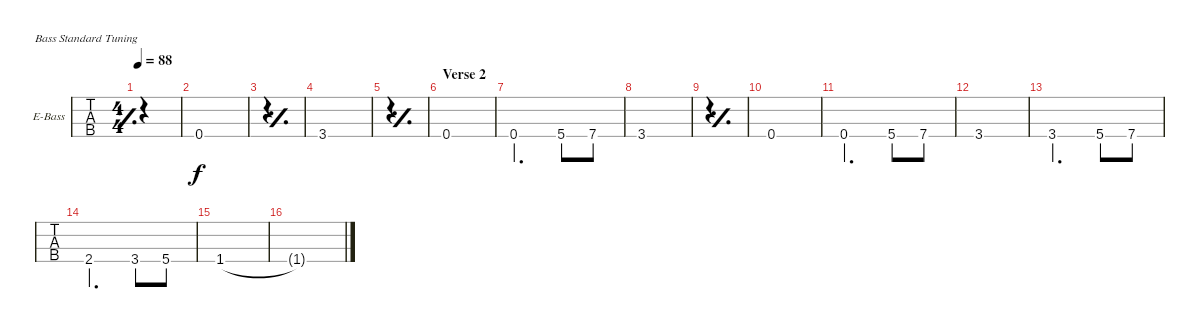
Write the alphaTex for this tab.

\defaultSystemsLayout 4
\bracketExtendMode groupsimilarinstruments
\firstSystemTrackNameOrientation horizontal
\otherSystemsTrackNameOrientation horizontal
\track ("Bass" "E-Bass") {instrument electricbassfinger}
\staff {tabs}
\tuning (G2 D2 A1 E1)
\ts (4 4)
\tempo 88
\clef f4
\simile simple
\ks c
|
0.4.1 |
\simile simple
|
\simile none
3.4.1 |
\simile simple
|
\section ("" "Verse 2")
\simile none
0.4.1 |
0.4.2{d} 5.4.8 7.4.8 |
3.4.1 |
\simile simple
|
\simile none
0.4.1 |
0.4.2{d} 5.4.8 7.4.8 |
3.4.1 |
3.4.2{d} 5.4.8 7.4.8 |
2.4.2{d} 3.4.8 5.4.8 |
1.4.1 |
1.4{t}.1
